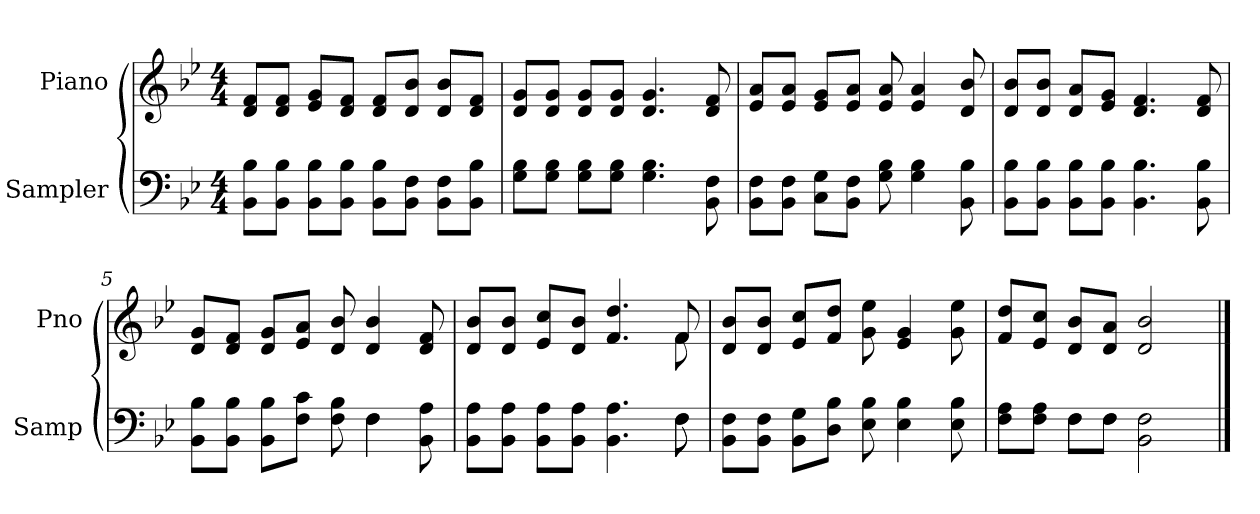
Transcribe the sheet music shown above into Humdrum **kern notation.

**kern	**kern
*part2	*part1
*staff2	*staff1
*I"Sampler	*I"Piano
*I'Samp	*I'Pno
*clefF4	*clefG2
*k[b-e-]	*k[b-e-]
*B-:	*B-:
*M4/4	*M4/4
=1	=1
8BB-\ 8B-\L	8d/ 8f/L
8BB-\ 8B-\J	8d/ 8f/J
8BB-\ 8B-\L	8e-/ 8g/L
8BB-\ 8B-\J	8d/ 8f/J
8BB-\ 8B-\L	8d/ 8f/L
8BB-\ 8F\J	8d/ 8b-/J
8BB-\ 8F\L	8d/ 8b-/L
8BB-\ 8B-\J	8d/ 8f/J
=2	=2
8G\ 8B-\L	8d/ 8g/L
8G\ 8B-\J	8d/ 8g/J
8G\ 8B-\L	8d/ 8g/L
8G\ 8B-\J	8d/ 8g/J
4.G 4.B-	4.d 4.g
8BB- 8F	8d 8f
=3	=3
8BB-\ 8F\L	8e-/ 8a/L
8BB-\ 8F\J	8e-/ 8a/J
8C\ 8G\L	8e-/ 8g/L
8BB-\ 8F\J	8e-/ 8a/J
8G 8B-	8e- 8a
4G 4B-	4e- 4a
8BB- 8B-	8d 8b-
=4	=4
8BB-\ 8B-\L	8d/ 8b-/L
8BB-\ 8B-\J	8d/ 8b-/J
8BB-\ 8B-\L	8d/ 8a/L
8BB-\ 8B-\J	8e-/ 8g/J
4.BB- 4.B-	4.d 4.f
8BB- 8B-	8d 8f
=5	=5
*^	*
8BB-\ 8B-\L	8ryy	8d/ 8g/L
*v	*v	*
8BB-\ 8B-\J	8d/ 8f/J
8BB-\ 8B-\L	8d/ 8g/L
8F\ 8c\J	8e-/ 8a/J
8F 8B-	8d 8b-
*^	*
4F\	4F	4d 4b-
8BB- 8A	8ryy	8d 8f
=6	=6	=6
*	*	*^
8BB-\ 8A\L	2..ryy	8d/ 8b-/L	2..ryy
8BB-\ 8A\J	.	8d/ 8b-/J	.
8BB-\ 8A\L	.	8e-/ 8cc/L	.
8BB-\ 8A\J	.	8d/ 8b-/J	.
4.BB- 4.A	.	4.f 4.dd	.
8F\	8F	8f/	8f
*v	*v	*	*
*	*v	*v
=7	=7
8BB-\ 8F\L	8d/ 8b-/L
8BB-\ 8F\J	8d/ 8b-/J
8BB-\ 8G\L	8e-/ 8cc/L
8D\ 8B-\J	8f/ 8dd/J
8E- 8B-	8g 8ee-
4E- 4B-	4e- 4g
8E- 8B-	8g 8ee-
=8	=8
*^	*
8F\ 8A\L	4ryy	8f/ 8dd/L
8F\ 8A\J	.	8e-/ 8cc/J
8F\L	8F\L	8d/ 8b-/L
8F\J	8F\J	8d/ 8a/J
2BB- 2F	2ryy	2d 2b-
*v	*v	*
==	==
*-	*-
